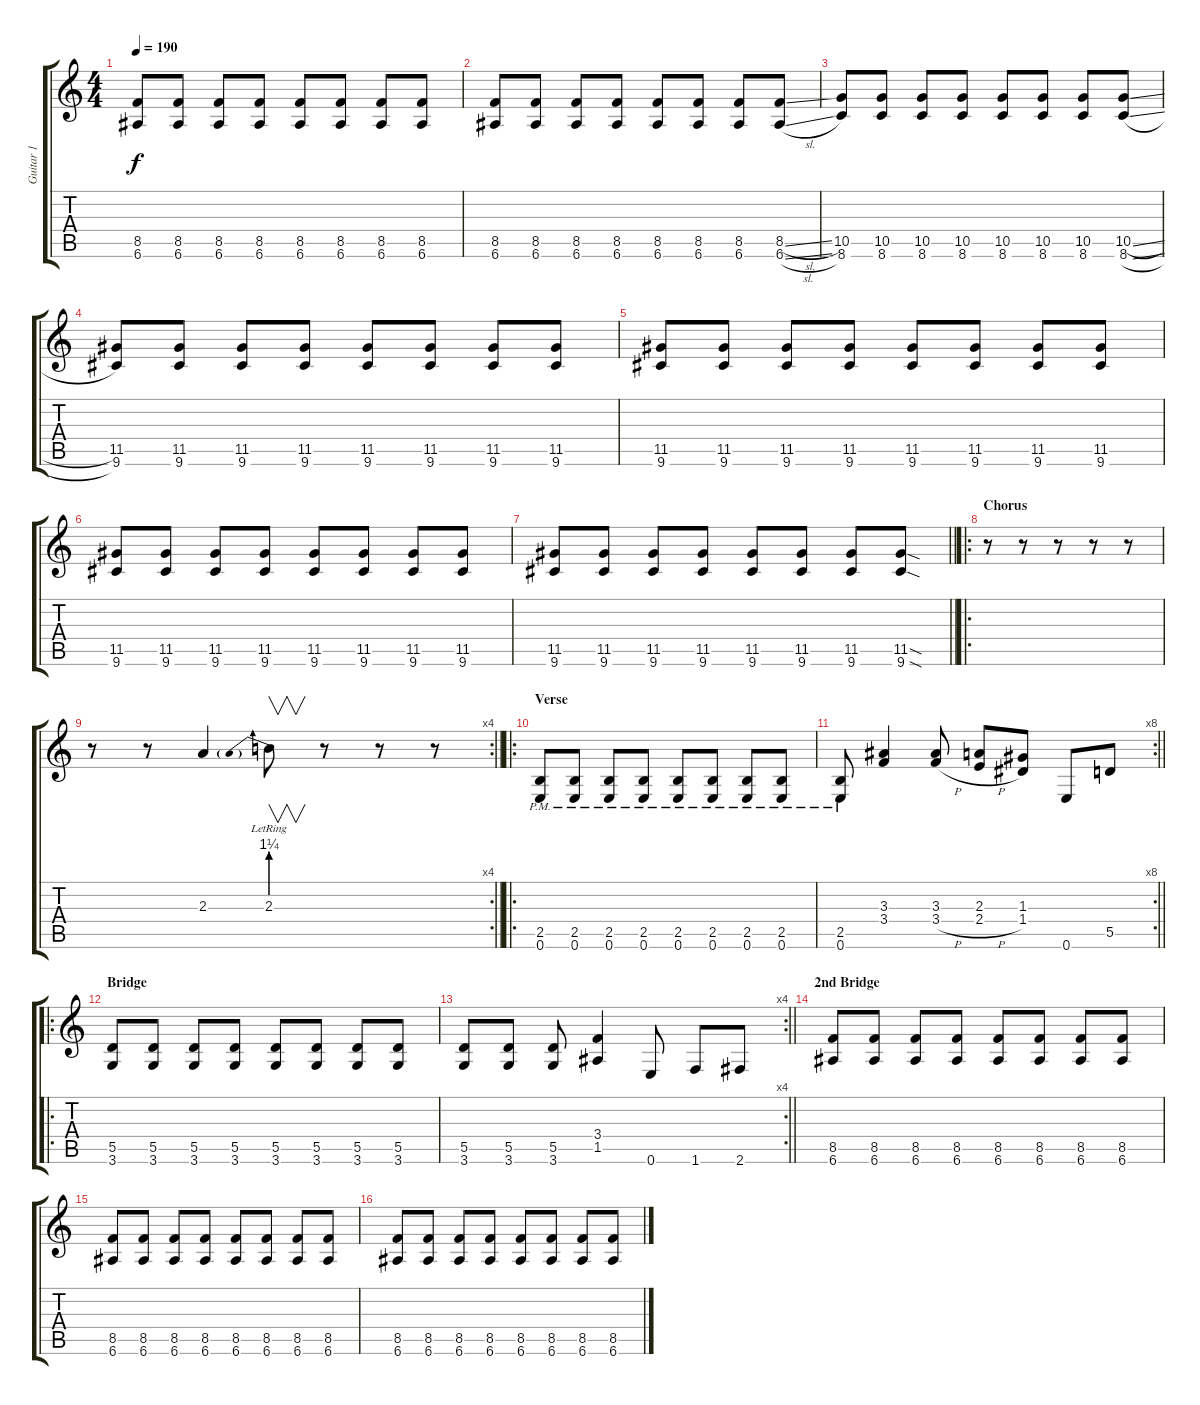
\track ("Guitar 1" "Guitar 1") {instrument overdrivenguitar}
\staff {score tabs}
\tuning (E4 B3 G3 D3 A2 E2) {hide}
\ts (4 4)
\tempo 190
\clef g2
\ks c
(8.5 6.6).8{dy f} (8.5 6.6).8 (8.5 6.6).8 (8.5 6.6).8 (8.5 6.6).8 (8.5 6.6).8 (8.5 6.6).8 (8.5 6.6).8 |
(8.5 6.6).8 (8.5 6.6).8 (8.5 6.6).8 (8.5 6.6).8 (8.5 6.6).8 (8.5 6.6).8 (8.5 6.6).8 (8.5{sl} 6.6{sl}).8 |
(10.5 8.6).8 (10.5 8.6).8 (10.5 8.6).8 (10.5 8.6).8 (10.5 8.6).8 (10.5 8.6).8 (10.5 8.6).8 (10.5{sl} 8.6{sl}).8 |
(11.5 9.6).8 (11.5 9.6).8 (11.5 9.6).8 (11.5 9.6).8 (11.5 9.6).8 (11.5 9.6).8 (11.5 9.6).8 (11.5 9.6).8 |
(11.5 9.6).8 (11.5 9.6).8 (11.5 9.6).8 (11.5 9.6).8 (11.5 9.6).8 (11.5 9.6).8 (11.5 9.6).8 (11.5 9.6).8 |
(11.5 9.6).8 (11.5 9.6).8 (11.5 9.6).8 (11.5 9.6).8 (11.5 9.6).8 (11.5 9.6).8 (11.5 9.6).8 (11.5 9.6).8 |
\barLineRight lightlight
(11.5 9.6).8 (11.5 9.6).8 (11.5 9.6).8 (11.5 9.6).8 (11.5 9.6).8 (11.5 9.6).8 (11.5 9.6).8 (11.5{sod} 9.6{sod}).8 |
\ro
\section ("" "Chorus")
r.8 r.8 r.8 r.8 r.8 |
\rc 4
\barLineRight lightlight
r.8 r.8 2.3.4 2.3{be (prebend 0 5 60 5) lr}.8{v} r.8 r.8 r.8 |
\ro
\section ("" "Verse")
(2.5{pm} 0.6{pm}).8 (2.5{pm} 0.6{pm}).8 (2.5{pm} 0.6{pm}).8 (2.5{pm} 0.6{pm}).8 (2.5{pm} 0.6{pm}).8 (2.5{pm} 0.6{pm}).8 (2.5{pm} 0.6{pm}).8 (2.5{pm} 0.6{pm}).8 |
\rc 8
\barLineRight lightlight
(2.5{pm} 0.6{pm}).8 (3.3 3.4).4 (3.3 3.4{h}).8 (2.3 2.4{h}).8 (1.3 1.4).8 0.6.8 5.5.8 |
\ro
\section ("" "Bridge")
(5.5 3.6).8 (5.5 3.6).8 (5.5 3.6).8 (5.5 3.6).8 (5.5 3.6).8 (5.5 3.6).8 (5.5 3.6).8 (5.5 3.6).8 |
\rc 4
\barLineRight lightlight
(5.5 3.6).8 (5.5 3.6).8 (5.5 3.6).8 (3.4 1.5).4 0.6.8 1.6.8 2.6.8 |
\section ("" "2nd Bridge")
(8.5 6.6).8 (8.5 6.6).8 (8.5 6.6).8 (8.5 6.6).8 (8.5 6.6).8 (8.5 6.6).8 (8.5 6.6).8 (8.5 6.6).8 |
(8.5 6.6).8 (8.5 6.6).8 (8.5 6.6).8 (8.5 6.6).8 (8.5 6.6).8 (8.5 6.6).8 (8.5 6.6).8 (8.5 6.6).8 |
(8.5 6.6).8 (8.5 6.6).8 (8.5 6.6).8 (8.5 6.6).8 (8.5 6.6).8 (8.5 6.6).8 (8.5 6.6).8 (8.5{sl} 6.6{sl}).8
